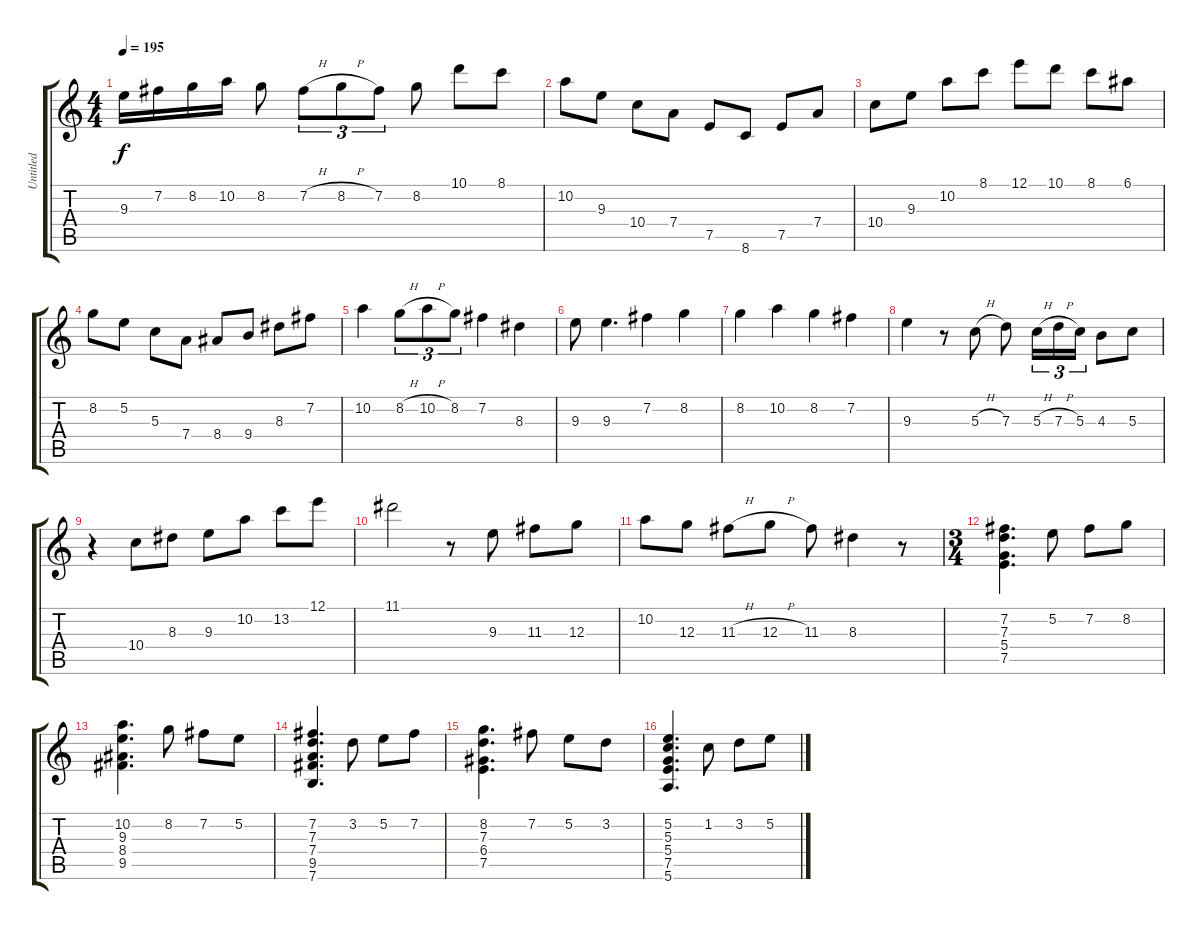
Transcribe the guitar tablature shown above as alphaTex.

\track ("Untitled" "Untitled") {instrument acousticguitarnylon}
\staff {score tabs}
\tuning (E4 B3 G3 D3 A2 E2) {hide}
\ts (4 4)
\tempo 195
\clef g2
\ks c
9.3.16{dy f} 7.2.16 8.2.16 10.2.16 8.2.8 7.2{h}.8{tu (3 2)} 8.2{h}.8{tu (3 2)} 7.2.8{tu (3 2)} 8.2.8 10.1.8 8.1.8 |
10.2.8 9.3.8 10.4.8 7.4.8 7.5.8 8.6.8 7.5.8 7.4.8 |
10.4.8 9.3.8 10.2.8 8.1.8 12.1.8 10.1.8 8.1.8 6.1.8 |
8.2.8 5.2.8 5.3.8 7.4.8 8.4.8 9.4.8 8.3.8 7.2.8 |
10.2.4 8.2{h}.8{tu (3 2)} 10.2{h}.8{tu (3 2)} 8.2.8{tu (3 2)} 7.2.4 8.3.4 |
9.3.8 9.3.4{d} 7.2.4 8.2.4 |
8.2.4 10.2.4 8.2.4 7.2.4 |
9.3.4 r.8 5.3{h}.8 7.3.8 5.3{h}.16{tu (3 2)} 7.3{h}.16{tu (3 2)} 5.3.16{tu (3 2)} 4.3.8 5.3.8 |
r.4 10.4.8 8.3.8 9.3.8 10.2.8 13.2.8 12.1.8 |
11.1.2 r.8 9.3.8 11.3.8 12.3.8 |
10.2.8 12.3.8 11.3{h}.8 12.3{h}.8 11.3.8 8.3.4 r.8 |
\ts (3 4)
(7.2 7.3 5.4 7.5).4{d} 5.2.8 7.2.8 8.2.8 |
(10.2 9.3 8.4 9.5).4{d} 8.2.8 7.2.8 5.2.8 |
(7.2 7.3 7.4 9.5 7.6).4{d} 3.2.8 5.2.8 7.2.8 |
(8.2 7.3 6.4 7.5).4{d} 7.2.8 5.2.8 3.2.8 |
(5.2 5.3 5.4 7.5 5.6).4{d} 1.2.8 3.2.8 5.2.8
